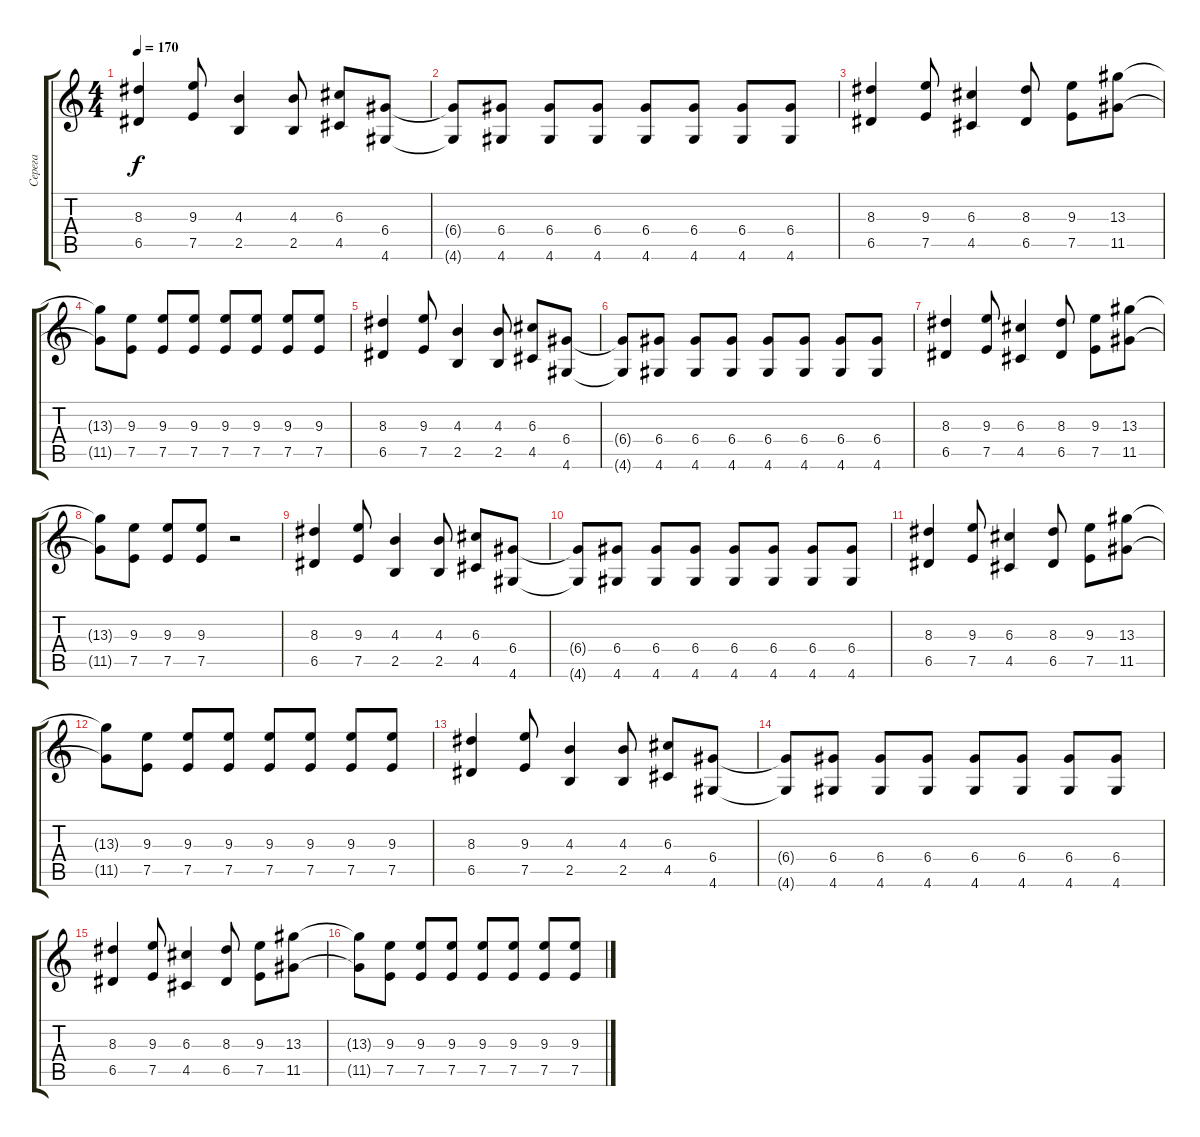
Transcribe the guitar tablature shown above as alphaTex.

\track ("Серега" "Серега") {instrument distortionguitar}
\staff {score tabs}
\tuning (E4 B3 G3 D3 A2 E2) {hide}
\ts (4 4)
\tempo 170
\clef g2
\ks c
(8.3 6.5).4{dy f} (9.3 7.5).8 (4.3 2.5).4 (4.3 2.5).8 (6.3 4.5).8 (6.4 4.6).8 |
(6.4{t} 4.6{t}).8 (6.4 4.6).8 (6.4 4.6).8 (6.4 4.6).8 (6.4 4.6).8 (6.4 4.6).8 (6.4 4.6).8 (6.4 4.6).8 |
(8.3 6.5).4 (9.3 7.5).8 (6.3 4.5).4 (8.3 6.5).8 (9.3 7.5).8 (13.3 11.5).8 |
(13.3{t} 11.5{t}).8 (9.3 7.5).8 (9.3 7.5).8 (9.3 7.5).8 (9.3 7.5).8 (9.3 7.5).8 (9.3 7.5).8 (9.3 7.5).8 |
(8.3 6.5).4 (9.3 7.5).8 (4.3 2.5).4 (4.3 2.5).8 (6.3 4.5).8 (6.4 4.6).8 |
(6.4{t} 4.6{t}).8 (6.4 4.6).8 (6.4 4.6).8 (6.4 4.6).8 (6.4 4.6).8 (6.4 4.6).8 (6.4 4.6).8 (6.4 4.6).8 |
(8.3 6.5).4 (9.3 7.5).8 (6.3 4.5).4 (8.3 6.5).8 (9.3 7.5).8 (13.3 11.5).8 |
(13.3{t} 11.5{t}).8 (9.3 7.5).8 (9.3 7.5).8 (9.3 7.5).8 r.2 |
(8.3 6.5).4 (9.3 7.5).8 (4.3 2.5).4 (4.3 2.5).8 (6.3 4.5).8 (6.4 4.6).8 |
(6.4{t} 4.6{t}).8 (6.4 4.6).8 (6.4 4.6).8 (6.4 4.6).8 (6.4 4.6).8 (6.4 4.6).8 (6.4 4.6).8 (6.4 4.6).8 |
(8.3 6.5).4 (9.3 7.5).8 (6.3 4.5).4 (8.3 6.5).8 (9.3 7.5).8 (13.3 11.5).8 |
(13.3{t} 11.5{t}).8 (9.3 7.5).8 (9.3 7.5).8 (9.3 7.5).8 (9.3 7.5).8 (9.3 7.5).8 (9.3 7.5).8 (9.3 7.5).8 |
(8.3 6.5).4 (9.3 7.5).8 (4.3 2.5).4 (4.3 2.5).8 (6.3 4.5).8 (6.4 4.6).8 |
(6.4{t} 4.6{t}).8 (6.4 4.6).8 (6.4 4.6).8 (6.4 4.6).8 (6.4 4.6).8 (6.4 4.6).8 (6.4 4.6).8 (6.4 4.6).8 |
(8.3 6.5).4 (9.3 7.5).8 (6.3 4.5).4 (8.3 6.5).8 (9.3 7.5).8 (13.3 11.5).8 |
(13.3{t} 11.5{t}).8 (9.3 7.5).8 (9.3 7.5).8 (9.3 7.5).8 (9.3 7.5).8 (9.3 7.5).8 (9.3 7.5).8 (9.3 7.5).8
